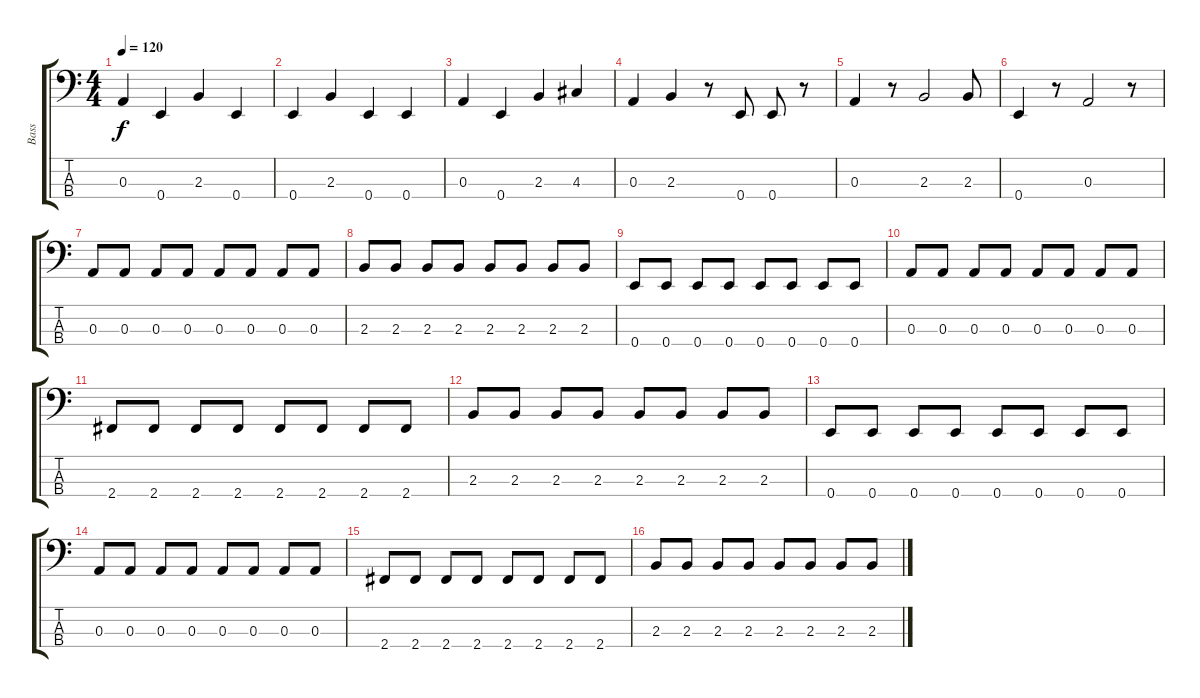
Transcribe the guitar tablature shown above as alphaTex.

\track ("Bass" "Bass") {instrument acousticguitarnylon}
\staff {score tabs}
\tuning (G2 D2 A1 E1) {hide}
\ts (4 4)
\tempo 120
\clef f4
\ks c
0.3.4{dy f} 0.4.4 2.3.4 0.4.4 |
0.4.4 2.3.4 0.4.4 0.4.4 |
0.3.4 0.4.4 2.3.4 4.3.4 |
0.3.4 2.3.4 r.8 0.4.8 0.4.8 r.8 |
0.3.4 r.8 2.3.2 2.3.8 |
0.4.4 r.8 0.3.2 r.8 |
0.3.8 0.3.8 0.3.8 0.3.8 0.3.8 0.3.8 0.3.8 0.3.8 |
2.3.8 2.3.8 2.3.8 2.3.8 2.3.8 2.3.8 2.3.8 2.3.8 |
0.4.8 0.4.8 0.4.8 0.4.8 0.4.8 0.4.8 0.4.8 0.4.8 |
0.3.8 0.3.8 0.3.8 0.3.8 0.3.8 0.3.8 0.3.8 0.3.8 |
2.4.8 2.4.8 2.4.8 2.4.8 2.4.8 2.4.8 2.4.8 2.4.8 |
2.3.8 2.3.8 2.3.8 2.3.8 2.3.8 2.3.8 2.3.8 2.3.8 |
0.4.8 0.4.8 0.4.8 0.4.8 0.4.8 0.4.8 0.4.8 0.4.8 |
0.3.8 0.3.8 0.3.8 0.3.8 0.3.8 0.3.8 0.3.8 0.3.8 |
2.4.8 2.4.8 2.4.8 2.4.8 2.4.8 2.4.8 2.4.8 2.4.8 |
2.3.8 2.3.8 2.3.8 2.3.8 2.3.8 2.3.8 2.3.8 2.3.8
